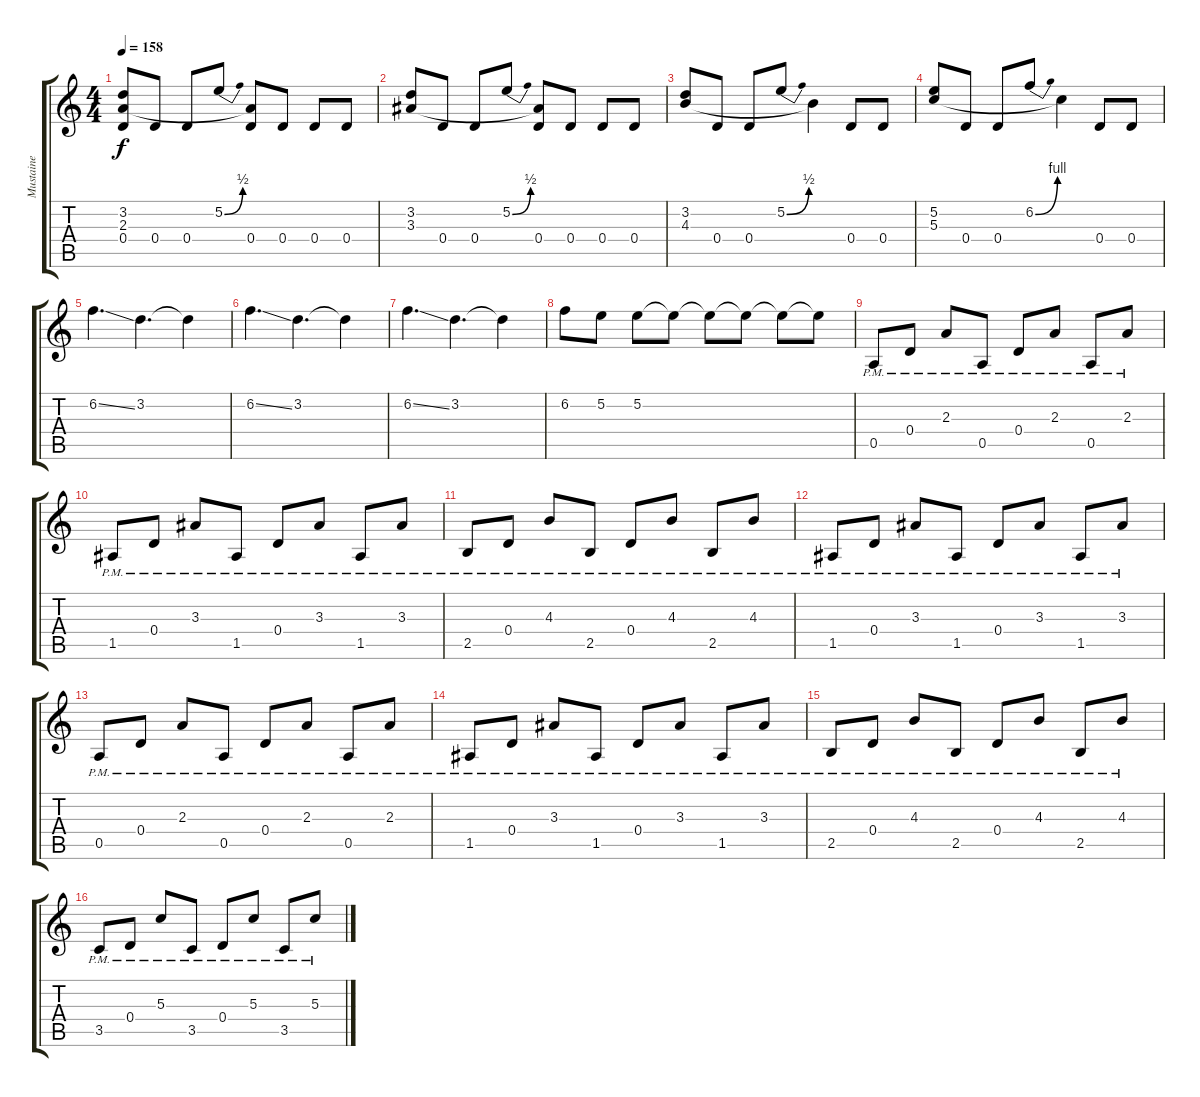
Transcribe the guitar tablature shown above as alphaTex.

\track ("Mustaine" "Mustaine") {instrument distortionguitar}
\staff {score tabs}
\tuning (E4 B3 G3 D3 A2 E2) {hide}
\ts (4 4)
\tempo 158
\clef g2
\ks c
(3.2 2.3 0.4).8{dy f} 0.4.8 0.4.8 5.2{be (bend 0 0 60 2)}.8 (2.3{t} 0.4).8 0.4.8 0.4.8 0.4.8 |
(3.2 3.3).8 0.4.8 0.4.8 5.2{be (bend 0 0 60 2)}.8 (3.3{t} 0.4).8 0.4.8 0.4.8 0.4.8 |
(3.2 4.3).8 0.4.8 0.4.8 5.2{be (bend 0 0 60 2)}.8 4.3{t}.4 0.4.8 0.4.8 |
(5.2 5.3).8 0.4.8 0.4.8 6.2{be (bend 0 0 60 4)}.8 5.3{t}.4 0.4.8 0.4.8 |
6.2{ss}.4{d} 3.2.4{d} 3.2{t}.4 |
6.2{ss}.4{d} 3.2.4{d} 3.2{t}.4 |
6.2{ss}.4{d} 3.2.4{d} 3.2{t}.4 |
6.2.8 5.2.8 5.2.8 5.2{t}.8 5.2{t}.8 5.2{t}.8 5.2{t}.8 5.2{t}.8 |
0.5{pm}.8 0.4{pm}.8 2.3{pm}.8 0.5{pm}.8 0.4{pm}.8 2.3{pm}.8 0.5{pm}.8 2.3{pm}.8 |
1.5{pm}.8 0.4{pm}.8 3.3{pm}.8 1.5{pm}.8 0.4{pm}.8 3.3{pm}.8 1.5{pm}.8 3.3{pm}.8 |
2.5{pm}.8 0.4{pm}.8 4.3{pm}.8 2.5{pm}.8 0.4{pm}.8 4.3{pm}.8 2.5{pm}.8 4.3{pm}.8 |
1.5{pm}.8 0.4{pm}.8 3.3{pm}.8 1.5{pm}.8 0.4{pm}.8 3.3{pm}.8 1.5{pm}.8 3.3{pm}.8 |
0.5{pm}.8 0.4{pm}.8 2.3{pm}.8 0.5{pm}.8 0.4{pm}.8 2.3{pm}.8 0.5{pm}.8 2.3{pm}.8 |
1.5{pm}.8 0.4{pm}.8 3.3{pm}.8 1.5{pm}.8 0.4{pm}.8 3.3{pm}.8 1.5{pm}.8 3.3{pm}.8 |
2.5{pm}.8 0.4{pm}.8 4.3{pm}.8 2.5{pm}.8 0.4{pm}.8 4.3{pm}.8 2.5{pm}.8 4.3{pm}.8 |
3.5{pm}.8 0.4{pm}.8 5.3{pm}.8 3.5{pm}.8 0.4{pm}.8 5.3{pm}.8 3.5{pm}.8 5.3{pm}.8
